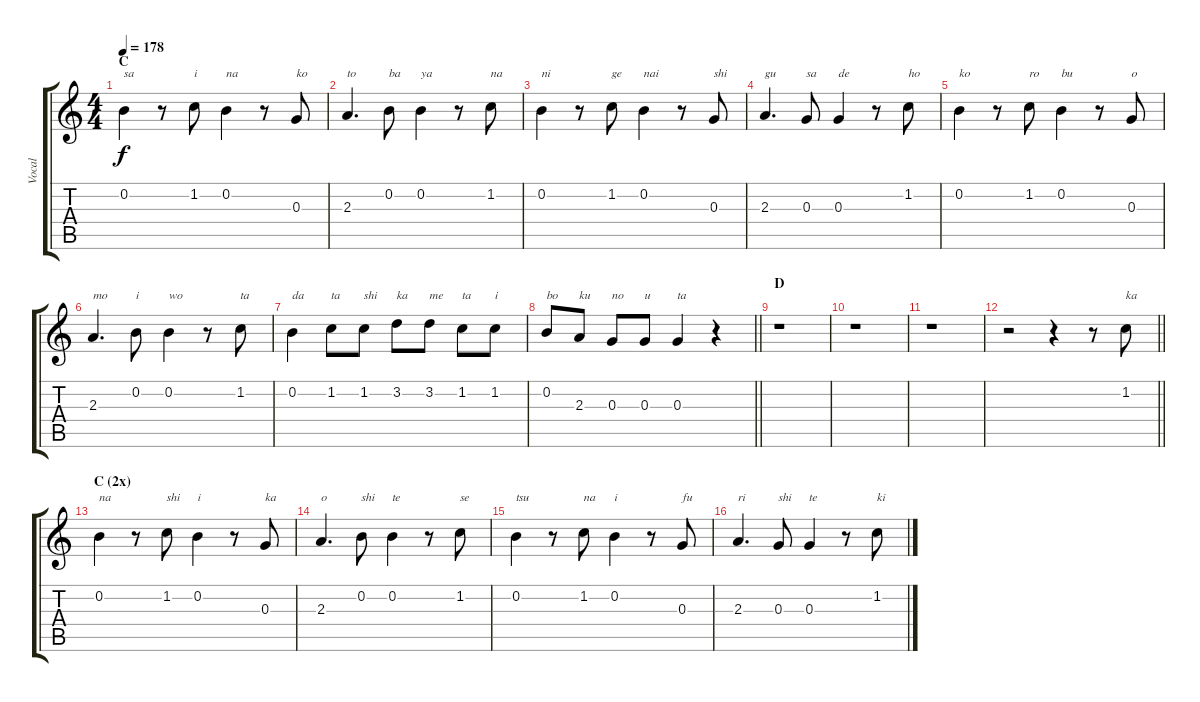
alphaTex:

\track ("Vocal" "Vocal") {instrument contrabass}
\staff {score tabs}
\tuning (E4 B3 G3 D3 A2 E2) {hide}
\ts (4 4)
\section ("" "C")
\tempo 178
\clef g2
\ks c
0.2.4{txt "sa" dy f} r.8 1.2.8{txt "i"} 0.2.4{txt "na"} r.8 0.3.8{txt "ko"} |
2.3.4{d txt "to"} 0.2.8{txt "ba"} 0.2.4{txt "ya"} r.8 1.2.8{txt "na"} |
0.2.4{txt "ni"} r.8 1.2.8{txt "ge"} 0.2.4{txt "nai"} r.8 0.3.8{txt "shi"} |
2.3.4{d txt "gu"} 0.3.8{txt "sa"} 0.3.4{txt "de"} r.8 1.2.8{txt "ho"} |
0.2.4{txt "ko"} r.8 1.2.8{txt "ro"} 0.2.4{txt "bu"} r.8 0.3.8{txt "o"} |
2.3.4{d txt "mo"} 0.2.8{txt "i"} 0.2.4{txt "wo"} r.8 1.2.8{txt "ta"} |
0.2.4{txt "da"} 1.2.8{txt "ta"} 1.2.8{txt "shi"} 3.2.8{txt "ka"} 3.2.8{txt "me"} 1.2.8{txt "ta"} 1.2.8{txt "i"} |
\barLineRight lightlight
0.2.8{txt "bo"} 2.3.8{txt "ku"} 0.3.8{txt "no"} 0.3.8{txt "u"} 0.3.4{txt "ta"} r.4 |
\section ("" "D")
r.1 |
r.1 |
r.1 |
\barLineRight lightlight
r.2 r.4 r.8 1.2.8{txt "ka"} |
\section ("" "C (2x)")
0.2.4{txt "na"} r.8 1.2.8{txt "shi"} 0.2.4{txt "i"} r.8 0.3.8{txt "ka"} |
2.3.4{d txt "o"} 0.2.8{txt "shi"} 0.2.4{txt "te"} r.8 1.2.8{txt "se"} |
0.2.4{txt "tsu"} r.8 1.2.8{txt "na"} 0.2.4{txt "i"} r.8 0.3.8{txt "fu"} |
2.3.4{d txt "ri"} 0.3.8{txt "shi"} 0.3.4{txt "te"} r.8 1.2.8{txt "ki"}
